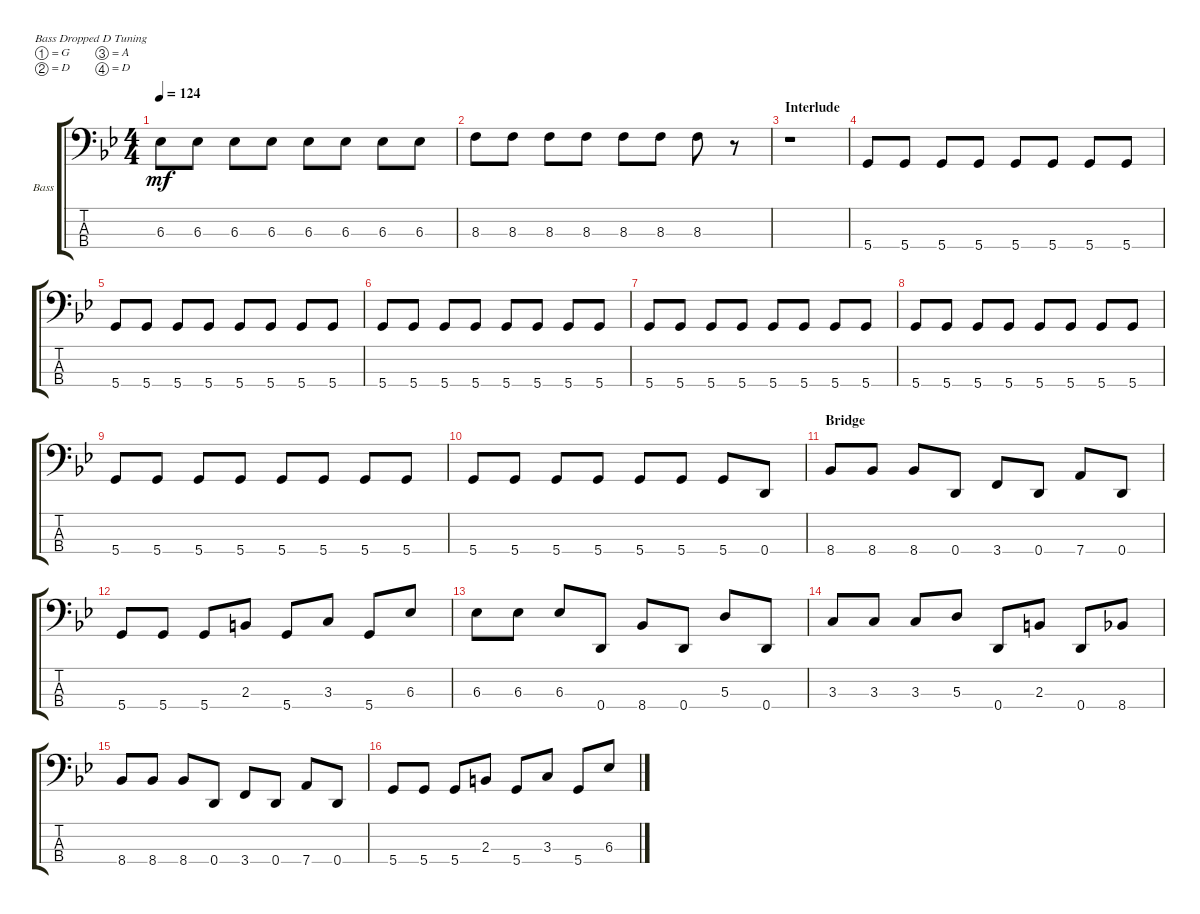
\defaultSystemsLayout 4
\bracketExtendMode groupsimilarinstruments
\firstSystemTrackNameOrientation horizontal
\otherSystemsTrackNameOrientation horizontal
\track ("Bass" "Bass") {instrument electricbassfinger}
\staff {score tabs}
\tuning (G2 D2 A1 D1)
\ts (4 4)
\tempo 124
\clef f4
\ks gminor
6.3.8{dy mf} 6.3.8 6.3.8 6.3.8 6.3.8 6.3.8 6.3.8 6.3.8 |
8.3.8 8.3.8 8.3.8 8.3.8 8.3.8 8.3.8 8.3.8 r.8 |
\section ("" "Interlude")
r.1 |
5.4.8 5.4.8 5.4.8 5.4.8 5.4.8 5.4.8 5.4.8 5.4.8 |
5.4.8 5.4.8 5.4.8 5.4.8 5.4.8 5.4.8 5.4.8 5.4.8 |
5.4.8 5.4.8 5.4.8 5.4.8 5.4.8 5.4.8 5.4.8 5.4.8 |
5.4.8 5.4.8 5.4.8 5.4.8 5.4.8 5.4.8 5.4.8 5.4.8 |
5.4.8 5.4.8 5.4.8 5.4.8 5.4.8 5.4.8 5.4.8 5.4.8 |
5.4.8 5.4.8 5.4.8 5.4.8 5.4.8 5.4.8 5.4.8 5.4.8 |
5.4.8 5.4.8 5.4.8 5.4.8 5.4.8 5.4.8 5.4.8 0.4.8 |
\section ("" "Bridge")
8.4.8 8.4.8 8.4.8 0.4.8 3.4.8 0.4.8 7.4.8 0.4.8 |
5.4.8 5.4.8 5.4.8 2.3.8 5.4.8 3.3.8 5.4.8 6.3.8 |
6.3.8 6.3.8 6.3.8 0.4.8 8.4.8 0.4.8 5.3.8 0.4.8 |
3.3.8 3.3.8 3.3.8 5.3.8 0.4.8 2.3.8 0.4.8 8.4.8 |
8.4.8 8.4.8 8.4.8 0.4.8 3.4.8 0.4.8 7.4.8 0.4.8 |
5.4.8 5.4.8 5.4.8 2.3.8 5.4.8 3.3.8 5.4.8 6.3.8
